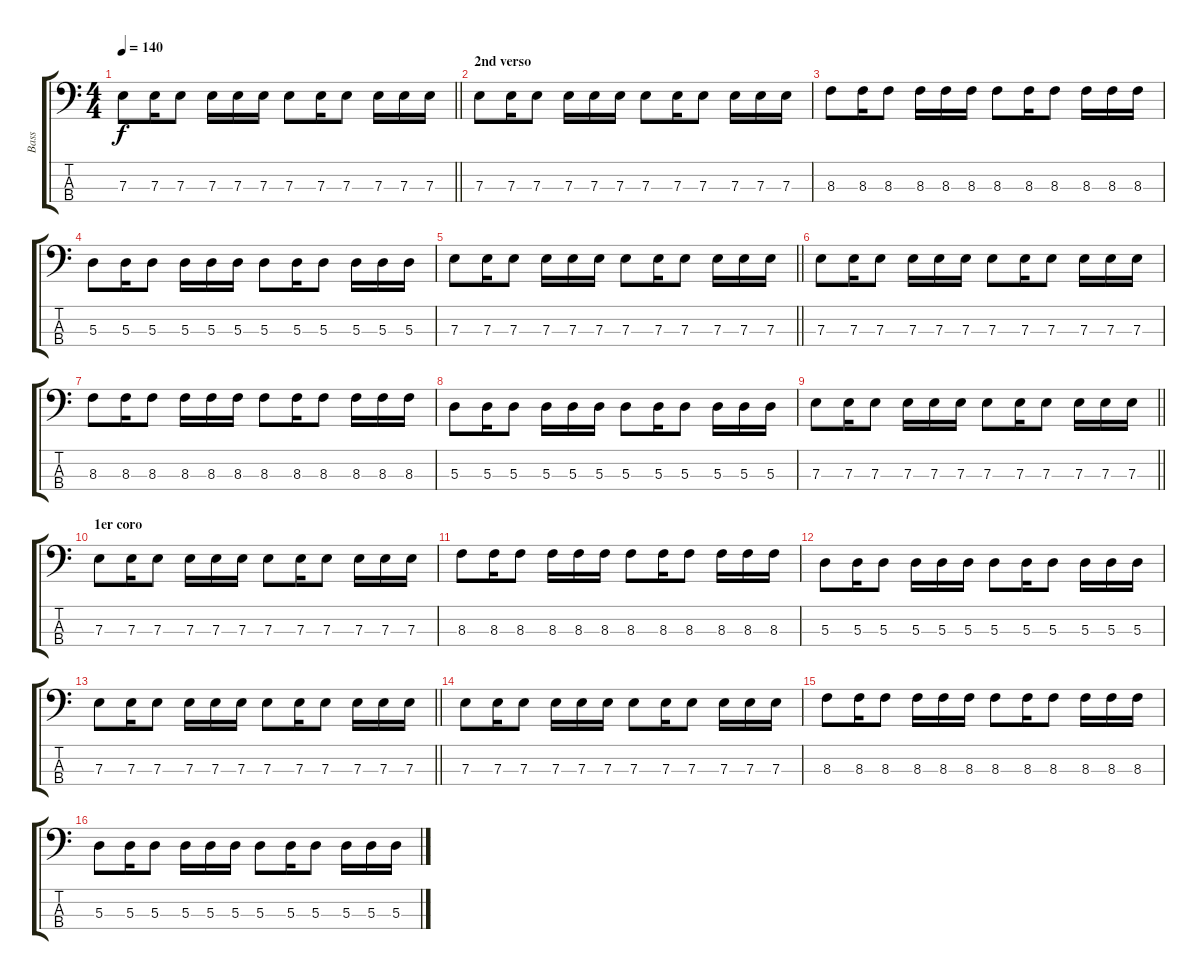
\track ("Bass" "Bass") {instrument electricbassfinger}
\staff {score tabs}
\tuning (G2 D2 A1 E1) {hide}
\ts (4 4)
\tempo 140
\clef f4
\barLineRight lightlight
\ks c
7.3.8{dy f} 7.3.16 7.3.8 7.3.16 7.3.16 7.3.16 7.3.8 7.3.16 7.3.8 7.3.16 7.3.16 7.3.16 |
\section ("" "2nd verso")
7.3.8 7.3.16 7.3.8 7.3.16 7.3.16 7.3.16 7.3.8 7.3.16 7.3.8 7.3.16 7.3.16 7.3.16 |
8.3.8 8.3.16 8.3.8 8.3.16 8.3.16 8.3.16 8.3.8 8.3.16 8.3.8 8.3.16 8.3.16 8.3.16 |
5.3.8 5.3.16 5.3.8 5.3.16 5.3.16 5.3.16 5.3.8 5.3.16 5.3.8 5.3.16 5.3.16 5.3.16 |
\barLineRight lightlight
7.3.8 7.3.16 7.3.8 7.3.16 7.3.16 7.3.16 7.3.8 7.3.16 7.3.8 7.3.16 7.3.16 7.3.16 |
7.3.8 7.3.16 7.3.8 7.3.16 7.3.16 7.3.16 7.3.8 7.3.16 7.3.8 7.3.16 7.3.16 7.3.16 |
8.3.8 8.3.16 8.3.8 8.3.16 8.3.16 8.3.16 8.3.8 8.3.16 8.3.8 8.3.16 8.3.16 8.3.16 |
5.3.8 5.3.16 5.3.8 5.3.16 5.3.16 5.3.16 5.3.8 5.3.16 5.3.8 5.3.16 5.3.16 5.3.16 |
\barLineRight lightlight
7.3.8 7.3.16 7.3.8 7.3.16 7.3.16 7.3.16 7.3.8 7.3.16 7.3.8 7.3.16 7.3.16 7.3.16 |
\section ("" "1er coro")
7.3.8 7.3.16 7.3.8 7.3.16 7.3.16 7.3.16 7.3.8 7.3.16 7.3.8 7.3.16 7.3.16 7.3.16 |
8.3.8 8.3.16 8.3.8 8.3.16 8.3.16 8.3.16 8.3.8 8.3.16 8.3.8 8.3.16 8.3.16 8.3.16 |
5.3.8 5.3.16 5.3.8 5.3.16 5.3.16 5.3.16 5.3.8 5.3.16 5.3.8 5.3.16 5.3.16 5.3.16 |
\barLineRight lightlight
7.3.8 7.3.16 7.3.8 7.3.16 7.3.16 7.3.16 7.3.8 7.3.16 7.3.8 7.3.16 7.3.16 7.3.16 |
7.3.8 7.3.16 7.3.8 7.3.16 7.3.16 7.3.16 7.3.8 7.3.16 7.3.8 7.3.16 7.3.16 7.3.16 |
8.3.8 8.3.16 8.3.8 8.3.16 8.3.16 8.3.16 8.3.8 8.3.16 8.3.8 8.3.16 8.3.16 8.3.16 |
5.3.8 5.3.16 5.3.8 5.3.16 5.3.16 5.3.16 5.3.8 5.3.16 5.3.8 5.3.16 5.3.16 5.3.16
